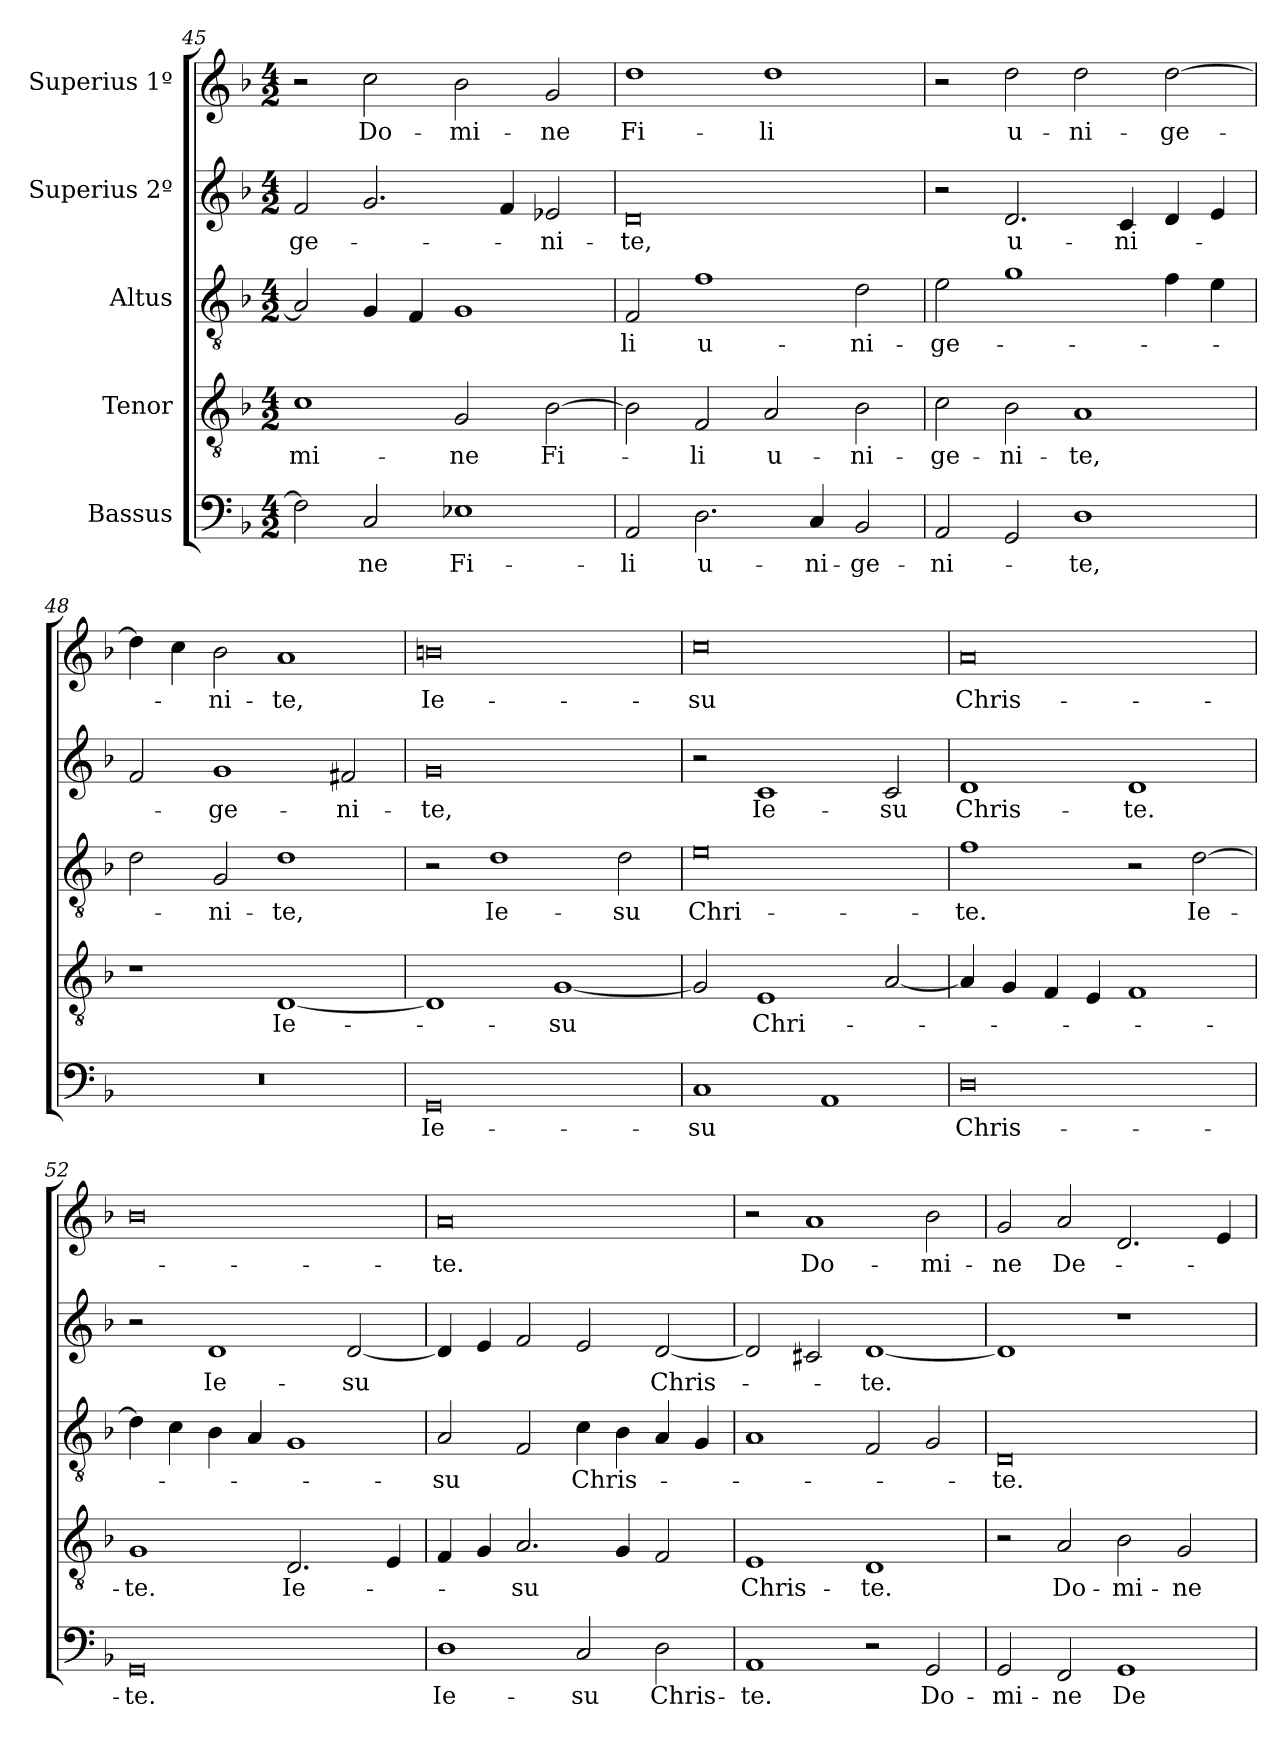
**kern	**text	**kern	**text	**kern	**text	**kern	**text	**kern	**text
*part5	*part5	*part4	*part4	*part3	*part3	*part2	*part2	*part1	*part1
*staff5	*staff5	*staff4	*staff4	*staff3	*staff3	*staff2	*staff2	*staff1	*staff1
*I"Bassus	*	*I"Tenor	*	*I"Altus	*	*I"Superius 2º	*	*I"Superius 1º	*
*clefF4	*	*clefGv2	*	*clefGv2	*	*clefG2	*	*clefG2	*
*k[b-]	*	*k[b-]	*	*k[b-]	*	*k[b-]	*	*k[b-]	*
*M4/2	*	*M4/2	*	*M4/2	*	*M4/2	*	*M4/2	*
=45	=45	=45	=45	=45	=45	=45	=45	=45	=45
2F\]	.	1c\	-mi-	2A/]	.	2f/	-ge-	2r	.
2C/	-ne	.	.	4G/	.	2.g/	.	2cc\	Do-
.	.	.	.	4F/	.	.	.	.	.
1E-X\	Fi-	2G/	-ne	1G/	.	.	.	2b-\	-mi-
.	.	.	.	.	.	4f/	.	.	.
.	.	[2B-\	Fi-	.	.	2e-X/	-ni-	2g/	-ne
=46	=46	=46	=46	=46	=46	=46	=46	=46	=46
2AA/	-li	2B-\]	.	2F/	-li	0d/	-te,	1dd\	Fi-
2.D\	u-	2F/	-li	1f\	u-	.	.	.	.
.	.	2A/	u-	.	.	.	.	1dd\	-li
4C/	-ni-	.	.	.	.	.	.	.	.
2BB-/	-ge-	2B-\	-ni-	2d\	-ni-	.	.	.	.
=47	=47	=47	=47	=47	=47	=47	=47	=47	=47
2AA/	-ni-	2c\	-ge-	2e\	-ge-	2r	.	2r	.
2GG/	.	2B-\	-ni-	1g\	.	2.d/	u-	2dd\	u-
1D\	-te,	1A/	-te,	.	.	.	.	2dd\	-ni-
.	.	.	.	.	.	4c/	-ni-	.	.
.	.	.	.	4f\	.	4d/	.	[2dd\	-ge-
.	.	.	.	4e\	.	4e/	.	.	.
=48	=48	=48	=48	=48	=48	=48	=48	=48	=48
0r	.	1r	.	2d\	.	2f/	.	4dd\]	.
.	.	.	.	.	.	.	.	4cc\	.
.	.	.	.	2G/	-ni-	1g/	-ge-	2b-\	-ni-
.	.	[1D/	Ie-	1d\	-te,	.	.	1a/	-te,
.	.	.	.	.	.	2f#X/	-ni-	.	.
=49	=49	=49	=49	=49	=49	=49	=49	=49	=49
0GG/	Ie-	1D/]	.	2r	.	0g/	-te,	0bn\	Ie-
.	.	.	.	1d\	Ie-	.	.	.	.
.	.	[1G/	-su	.	.	.	.	.	.
.	.	.	.	2d\	-su	.	.	.	.
=50	=50	=50	=50	=50	=50	=50	=50	=50	=50
1C/	-su	2G/]	.	0e\	Chri-	2r	.	0cc\	-su
.	.	1E/	Chri-	.	.	1c/	Ie-	.	.
1AA/	.	.	.	.	.	.	.	.	.
.	.	[2A/	.	.	.	2c/	-su	.	.
=51	=51	=51	=51	=51	=51	=51	=51	=51	=51
0D\	Chris-	4A/]	.	1f\	-te.	1d/	Chris-	0a/	Chris-
.	.	4G/	.	.	.	.	.	.	.
.	.	4F/	.	.	.	.	.	.	.
.	.	4E/	.	.	.	.	.	.	.
.	.	1F/	.	2r	.	1d/	-te.	.	.
.	.	.	.	[2d\	Ie-	.	.	.	.
=52	=52	=52	=52	=52	=52	=52	=52	=52	=52
0GG/	-te.	1G/	-te.	4d\]	.	2r	.	0b-\	.
.	.	.	.	4c\	.	.	.	.	.
.	.	.	.	4B-\	.	1d/	Ie-	.	.
.	.	.	.	4A/	.	.	.	.	.
.	.	2.D/	Ie-	1G/	.	.	.	.	.
.	.	.	.	.	.	[2d/	-su	.	.
.	.	4E/	.	.	.	.	.	.	.
=53	=53	=53	=53	=53	=53	=53	=53	=53	=53
1D\	Ie-	4F/	.	2A/	-su	4d/]	.	0a/	-te.
.	.	4G/	.	.	.	4e/	.	.	.
.	.	2.A/	-su	2F/	.	2f/	.	.	.
2C/	-su	.	.	4c\	Chris-	2e/	.	.	.
.	.	4G/	.	4B-\	.	.	.	.	.
2D\	Chris-	2F/	.	4A/	.	[2d/	Chris-	.	.
.	.	.	.	4G/	.	.	.	.	.
=54	=54	=54	=54	=54	=54	=54	=54	=54	=54
1AA/	-te.	1E/	Chris-	1A/	.	2d/]	.	2r	.
.	.	.	.	.	.	2c#X/	.	1a/	Do-
2r	.	1D/	-te.	2F/	.	[1d/	-te.	.	.
2GG/	Do-	.	.	2G/	.	.	.	2b-\	-mi-
=55	=55	=55	=55	=55	=55	=55	=55	=55	=55
2GG/	-mi-	2r	.	0D/	-te.	1d/]	.	2g/	-ne
2FF/	-ne	2A/	Do-	.	.	.	.	2a/	De-
1GG/	De-	2B-\	-mi-	.	.	1r	.	2.d/	.
.	.	2G/	-ne	.	.	.	.	.	.
.	.	.	.	.	.	.	.	4e/	.
=	=	=	=	=	=	=	=	=	=
*-	*-	*-	*-	*-	*-	*-	*-	*-	*-
